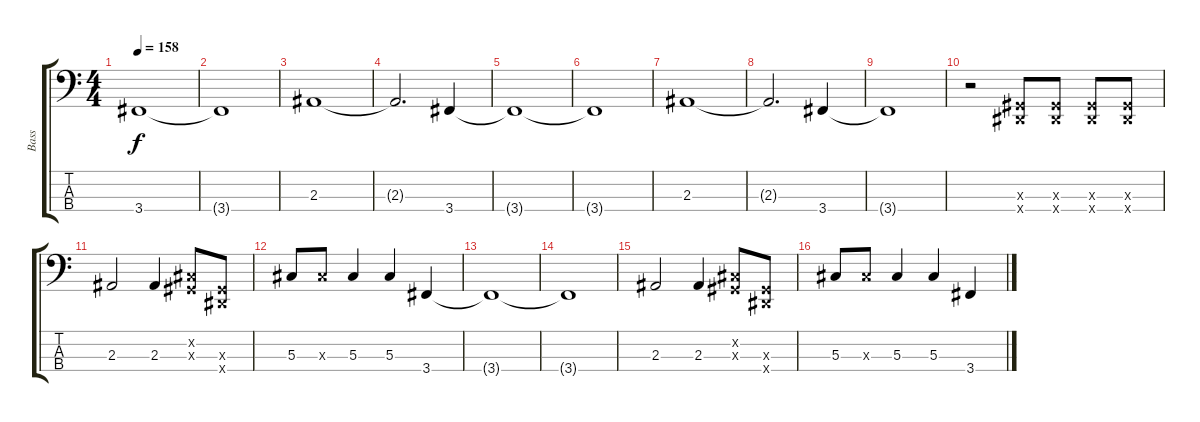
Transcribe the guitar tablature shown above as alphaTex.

\track ("Bass" "Bass") {instrument electricbassfinger}
\staff {score tabs}
\tuning (Gb2 Db2 Ab1 Eb1) {hide}
\ts (4 4)
\tempo 158
\clef f4
\ks c
3.4{t}.1{dy f} |
3.4{t}.1 |
2.3.1 |
2.3{t}.2{d} 3.4.4 |
3.4{t}.1 |
3.4{t}.1 |
2.3.1 |
2.3{t}.2{d} 3.4.4 |
3.4{t}.1 |
r.2 (0.3{x} 0.4{x}).8 (0.3{x} 0.4{x}).8 (0.3{x} 0.4{x}).8 (0.3{x} 0.4{x}).8 |
2.3.2 2.3.4 (0.2{x} 0.3{x}).8 (0.3{x} 0.4{x}).8 |
5.3.8 5.3{x}.8 5.3.4 5.3.4 3.4.4 |
3.4{t}.1 |
3.4{t}.1 |
2.3.2 2.3.4 (0.2{x} 0.3{x}).8 (0.3{x} 0.4{x}).8 |
5.3.8 5.3{x}.8 5.3.4 5.3.4 3.4.4
